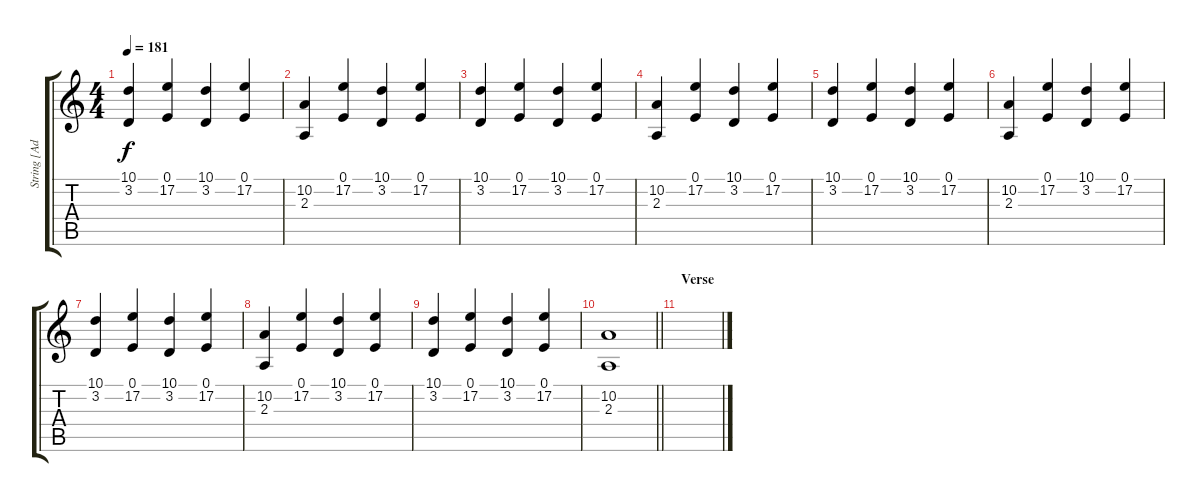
\track ("String [Added]" "String [Ad") {instrument stringensemble1}
\staff {score tabs}
\tuning (E4 B3 G3 D3 A2 E2) {hide}
\ts (4 4)
\tempo 181
\clef g2
\ks c
(10.1 3.2).4{dy f} (0.1 17.2).4 (10.1 3.2).4 (0.1 17.2).4 |
(10.2 2.3).4 (0.1 17.2).4 (10.1 3.2).4 (0.1 17.2).4 |
(10.1 3.2).4 (0.1 17.2).4 (10.1 3.2).4 (0.1 17.2).4 |
(10.2 2.3).4 (0.1 17.2).4 (10.1 3.2).4 (0.1 17.2).4 |
(10.1 3.2).4 (0.1 17.2).4 (10.1 3.2).4 (0.1 17.2).4 |
(10.2 2.3).4 (0.1 17.2).4 (10.1 3.2).4 (0.1 17.2).4 |
(10.1 3.2).4 (0.1 17.2).4 (10.1 3.2).4 (0.1 17.2).4 |
(10.2 2.3).4 (0.1 17.2).4 (10.1 3.2).4 (0.1 17.2).4 |
(10.1 3.2).4 (0.1 17.2).4 (10.1 3.2).4 (0.1 17.2).4 |
\barLineRight lightlight
(10.2 2.3).1 |
\section ("" "Verse")
